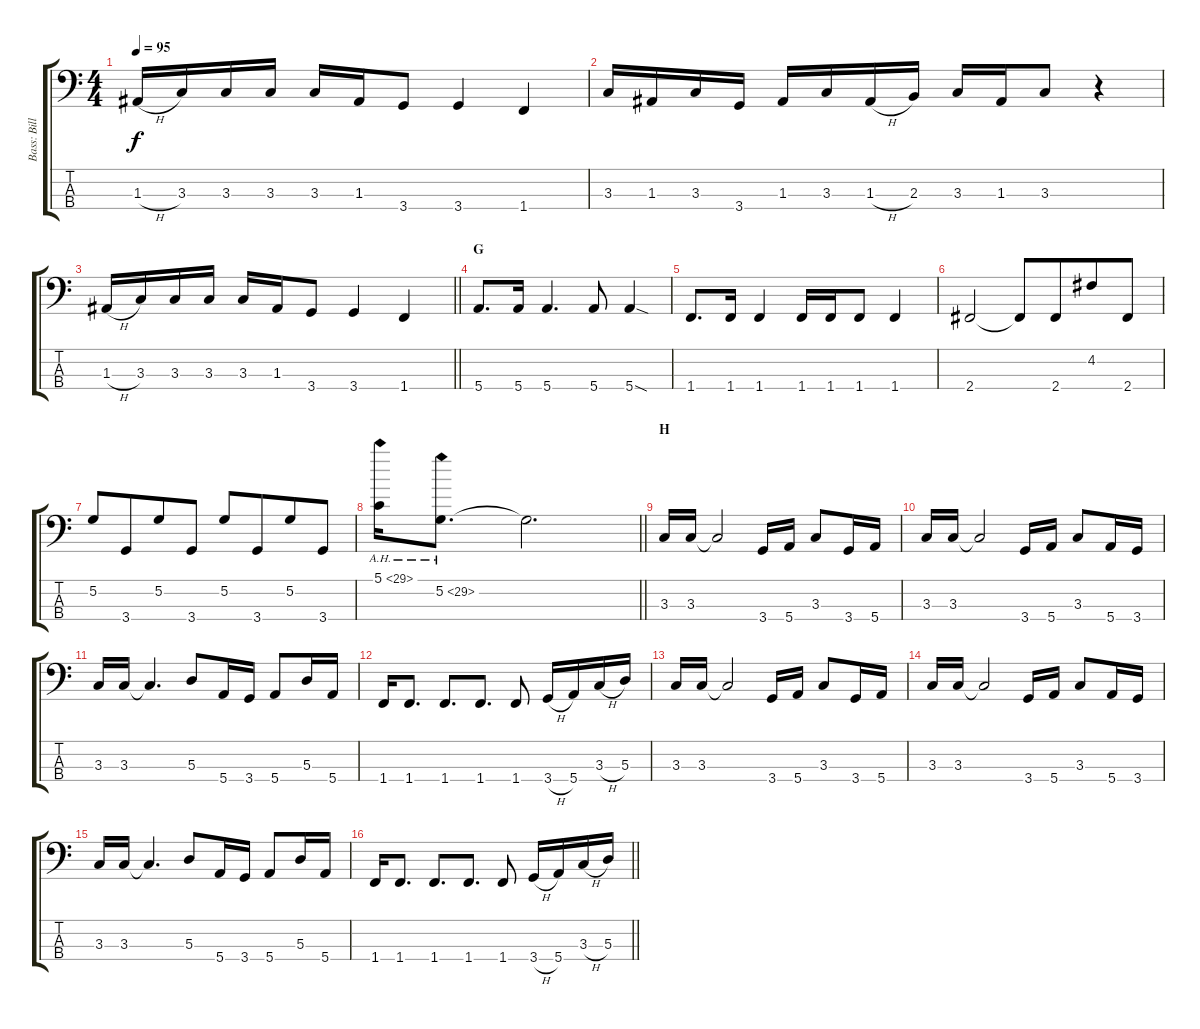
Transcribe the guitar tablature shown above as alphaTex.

\track ("Bass: Billy" "Bass: Bill") {instrument electricbassfinger}
\staff {score tabs}
\tuning (G2 D2 A1 E1) {hide}
\ts (4 4)
\tempo 95
\clef f4
\ks c
1.3{h}.16{dy f} 3.3.16 3.3.16 3.3.16 3.3.16 1.3.16 3.4.8 3.4.4 1.4.4 |
3.3.16 1.3.16 3.3.16 3.4.16 1.3.16 3.3.16 1.3{h}.16 2.3.16 3.3.16 1.3.16 3.3.8 r.4 |
\barLineRight lightlight
1.3{h}.16 3.3.16 3.3.16 3.3.16 3.3.16 1.3.16 3.4.8 3.4.4 1.4.4 |
\section ("" "G")
5.4.8{d} 5.4.16 5.4.4{d} 5.4.8 5.4{sod}.4 |
1.4.8{d} 1.4.16 1.4.4 1.4.16 1.4.16 1.4.8 1.4.4 |
2.4.2 2.4{t}.8 2.4.8{beam merge} 4.2.8 2.4.8 |
5.2.8 3.4.8{beam merge} 5.2.8 3.4.8 5.2.8 3.4.8{beam merge} 5.2.8 3.4.8 |
\barLineRight lightlight
5.1{ah 24}.16 5.2{ah 24}.8{d} 5.2{t}.2{d} |
\section ("" "H")
3.3.16 3.3.16 3.3{t}.2 3.4.16 5.4.16 3.3.8 3.4.16 5.4.16 |
3.3.16 3.3.16 3.3{t}.2 3.4.16 5.4.16 3.3.8 5.4.16 3.4.16 |
3.3.16 3.3.16 3.3{t}.4{d} 5.3.8 5.4.16 3.4.16 5.4.8 5.3.16 5.4.16 |
1.4.16 1.4.8{d} 1.4.8{d} 1.4.8{d} 1.4.8 3.4{h}.16 5.4.16 3.3{h}.16 5.3.16 |
3.3.16 3.3.16 3.3{t}.2 3.4.16 5.4.16 3.3.8 3.4.16 5.4.16 |
3.3.16 3.3.16 3.3{t}.2 3.4.16 5.4.16 3.3.8 5.4.16 3.4.16 |
3.3.16 3.3.16 3.3{t}.4{d} 5.3.8 5.4.16 3.4.16 5.4.8 5.3.16 5.4.16 |
\barLineRight lightlight
1.4.16 1.4.8{d} 1.4.8{d} 1.4.8{d} 1.4.8 3.4{h}.16 5.4.16 3.3{h}.16 5.3.16
